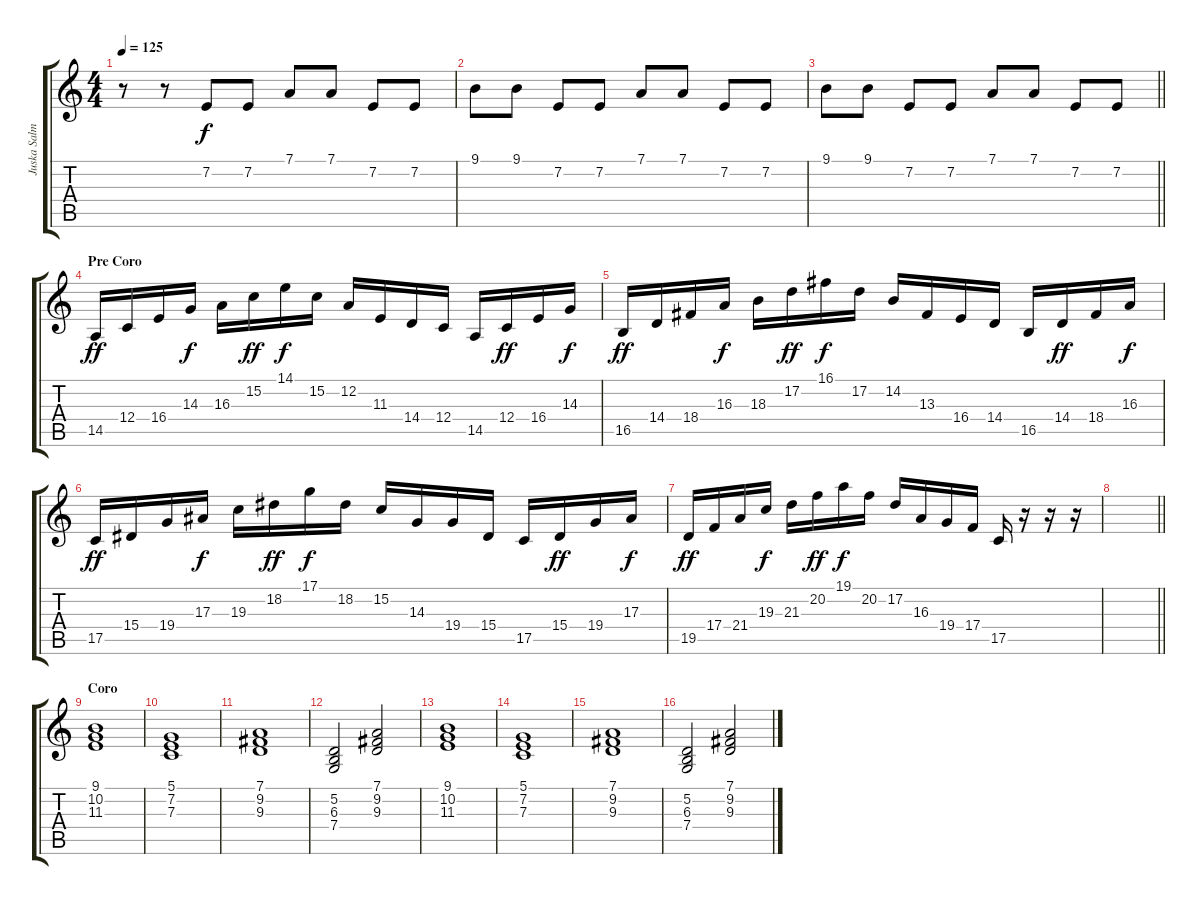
\track ("Juska Salminen" "Juska Salm") {instrument tremolostrings}
\staff {score tabs}
\tuning (D4 A3 F3 C3 G2 D2) {hide}
\ts (4 4)
\tempo 125
\clef g2
\ks c
r.8{dy f} r.8 7.2.8 7.2.8 7.1.8 7.1.8 7.2.8 7.2.8 |
9.1.8{volume 9} 9.1.8 7.2.8 7.2.8 7.1.8 7.1.8 7.2.8 7.2.8 |
\barLineRight lightlight
9.1.8 9.1.8 7.2.8 7.2.8 7.1.8 7.1.8 7.2.8 7.2.8 |
\section ("" "Pre Coro")
14.5.16{dy ff volume 8 instrument stringensemble1} 12.4.16 16.4.16 14.3.16{dy f} 16.3.16 15.2.16{dy ff} 14.1.16{dy f} 15.2.16 12.2.16 11.3.16 14.4.16 12.4.16 14.5.16 12.4.16{dy ff} 16.4.16 14.3.16{dy f} |
16.5.16{dy ff} 14.4.16 18.4.16 16.3.16{dy f} 18.3.16 17.2.16{dy ff} 16.1.16{dy f} 17.2.16 14.2.16 13.3.16 16.4.16 14.4.16 16.5.16 14.4.16{dy ff} 18.4.16 16.3.16{dy f} |
17.5.16{dy ff} 15.4.16 19.4.16 17.3.16{dy f} 19.3.16 18.2.16{dy ff} 17.1.16{dy f} 18.2.16 15.2.16 14.3.16 19.4.16 15.4.16 17.5.16 15.4.16{dy ff} 19.4.16 17.3.16{dy f} |
19.5.16{dy ff} 17.4.16 21.4.16 19.3.16{dy f} 21.3.16 20.2.16{dy ff} 19.1.16{dy f} 20.2.16 17.2.16 16.3.16 19.4.16 17.4.16 17.5.16 r.16 r.16 r.16 |
\barLineRight lightlight
|
\section ("" "Coro")
(9.1 10.2 11.3).1 |
(5.1 7.2 7.3).1 |
(7.1 9.2 9.3).1 |
(5.2 6.3 7.4).2 (7.1 9.2 9.3).2 |
(9.1 10.2 11.3).1 |
(5.1 7.2 7.3).1 |
(7.1 9.2 9.3).1 |
(5.2 6.3 7.4).2 (7.1 9.2 9.3).2
